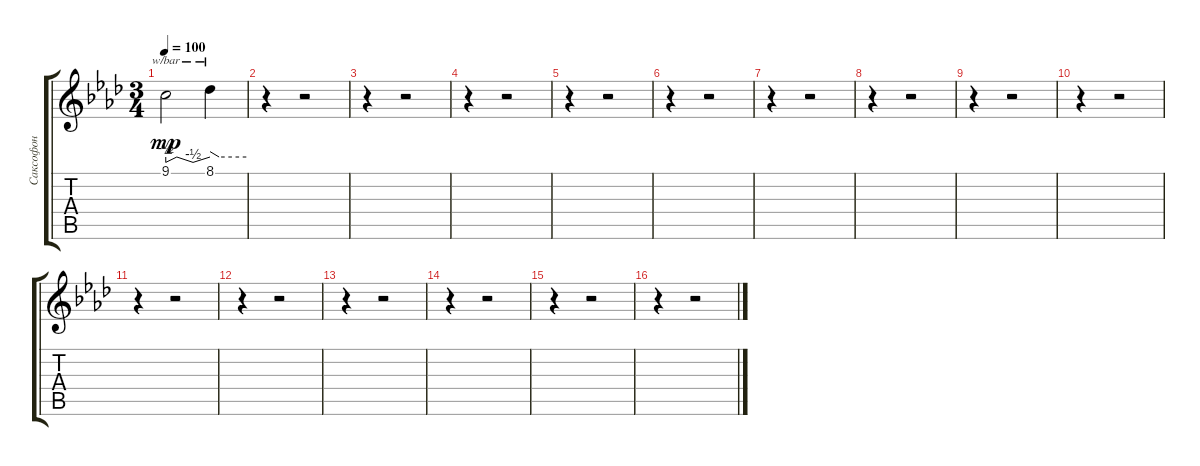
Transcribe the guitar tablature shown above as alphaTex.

\track ("Саксофон" "Саксофон") {instrument altosax}
\staff {score tabs}
\tuning (E4 B3 G3 D3 A2 E2) {hide}
\ts (3 4)
\tempo 100
\clef g2
\ks fminor
9.1.2{tbe (custom default 0 -2 15 0 37 -2 60 0) dy mp} 8.1.4{tbe (custom default 0 2 15 0 60 0)} |
r.4 r.2 |
r.4 r.2 |
r.4 r.2 |
r.4 r.2 |
r.4 r.2 |
r.4 r.2 |
r.4 r.2 |
r.4 r.2 |
r.4 r.2 |
r.4 r.2 |
r.4 r.2 |
r.4 r.2 |
r.4 r.2 |
r.4 r.2 |
r.4 r.2
